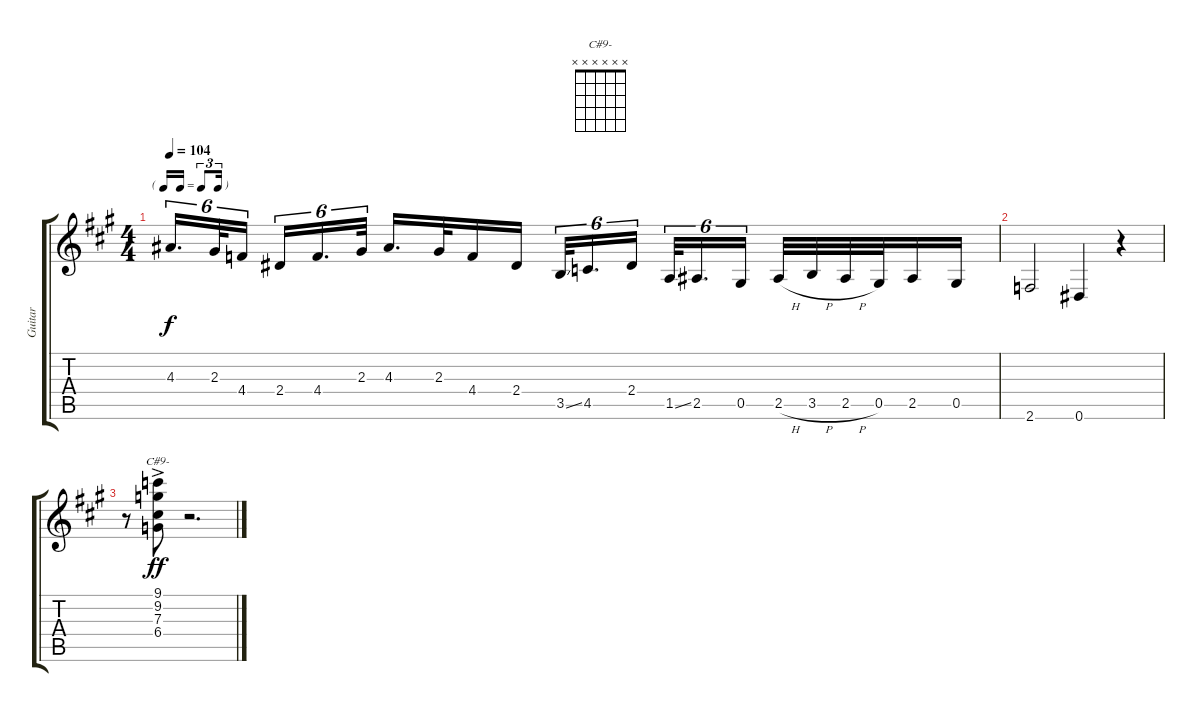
\track ("Guitar" "Guitar") {instrument electricguitarjazz}
\staff {score tabs}
\tuning (Eb4 Bb3 Gb3 Db3 Ab2 Eb2) {hide}
\chord ("C#9-" x x x x x x)
\ts (4 4)
\tf triplet16th
\tempo 104
\clef g2
\ks a
4.3.16{d tu (6 4) dy f} 2.3.32{tu (6 4)} 4.4.16{tu (6 4) beam splitsecondary} 2.4.16{tu (6 4)} 4.4.16{d tu (6 4)} 2.3.32{tu (6 4)} 4.3.16{d} 2.3.32 4.4.16 2.4.16 3.5{ss}.32{tu (6 4)} 4.5.16{d tu (6 4)} 2.4.16{tu (6 4)} 1.5{ss}.32{tu (6 4) beam splitsecondary} 2.5.16{d tu (6 4)} 0.5.16{tu (6 4)} 2.5{h}.32 3.5{h}.32 2.5{h}.32 0.5.32 2.5.16 0.5.16 |
2.6.2 0.6.4 r.4 |
r.8 (9.1{ac} 9.2{ac} 7.3{ac} 6.4{ac}).8{ch "C#9-" dy ff} r.2{d}
